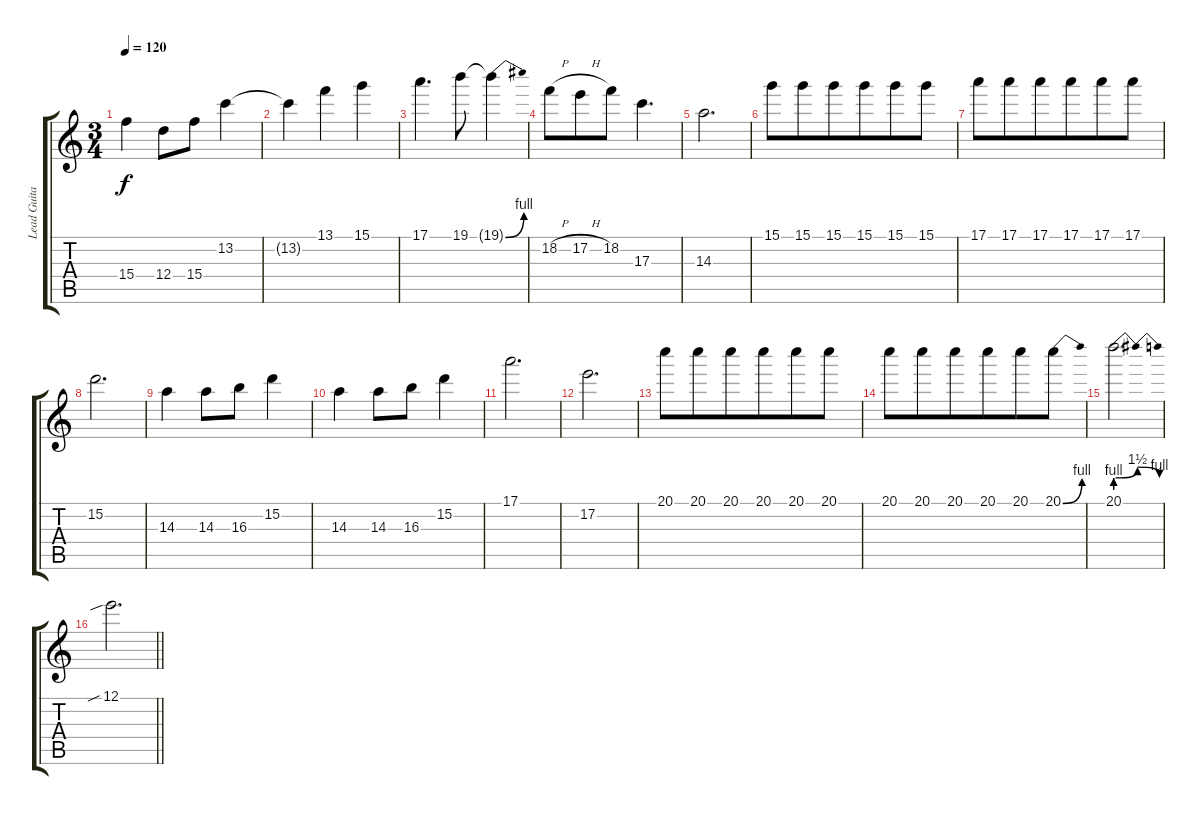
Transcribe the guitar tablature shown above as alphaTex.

\track ("Lead Guitar" "Lead Guita") {instrument electricguitarclean}
\staff {score tabs}
\tuning (E4 B3 G3 D3 A2 E2) {hide}
\ts (3 4)
\tempo 120
\clef g2
\ks c
15.4.4{dy f} 12.4.8 15.4.8 13.2.4 |
13.2{t}.4 13.1.4 15.1.4 |
17.1.4{d} 19.1.8 19.1{be (bend 0 0 60 4) t}.4 |
18.2{h}.8 17.2{h}.8{beam merge} 18.2.8 17.3.4{d} |
14.3.2{d} |
15.1.8 15.1.8{beam merge} 15.1.8 15.1.8{beam merge} 15.1.8 15.1.8 |
17.1.8 17.1.8{beam merge} 17.1.8 17.1.8{beam merge} 17.1.8 17.1.8 |
15.2.2{d} |
14.3.4 14.3.8 16.3.8 15.2.4 |
14.3.4 14.3.8 16.3.8 15.2.4 |
17.1.2{d} |
17.2.2{d} |
20.1.8 20.1.8{beam merge} 20.1.8 20.1.8{beam merge} 20.1.8 20.1.8 |
20.1.8 20.1.8{beam merge} 20.1.8 20.1.8{beam merge} 20.1.8 20.1{be (bend 0 0 60 4)}.8 |
20.1{be (bendrelease 0 4 15 6 30 6 60 4)}.2{d} |
\barLineRight lightlight
12.1{sib}.2{d}
